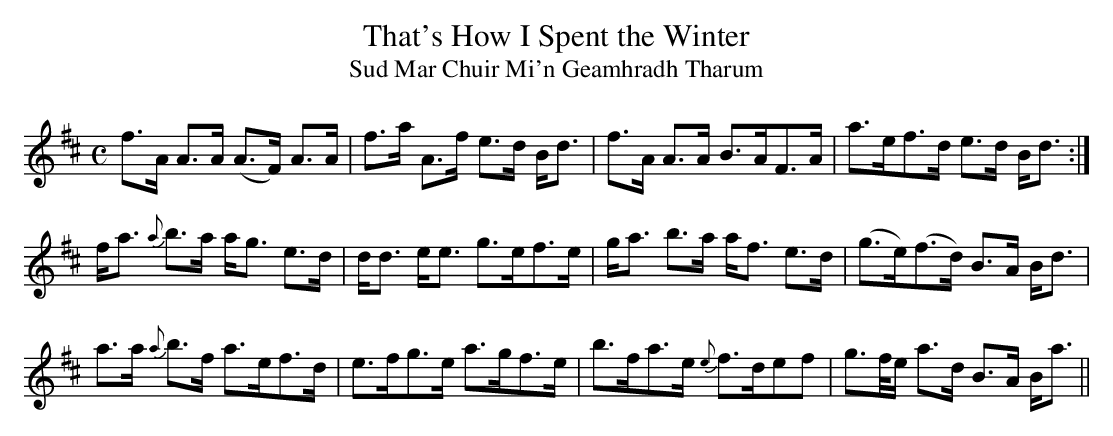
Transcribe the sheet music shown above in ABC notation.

X:1
T:That's How I Spent the Winter
T:Sud Mar Chuir Mi'n Geamhradh Tharum
M:C
L:1/8
K:D
f>A A>A (A>F) A>A|f>a A>f e>d B<d|f>A A>A B>AF>A|a>ef>d e>d B<d:|
f<a {a}b>a a<g e>d|d<d e<e g>ef>e|g<a b>a a<f e>d|(g>e)(f>d) B>A B<d|
a>a {a}b>f a>ef>d|e>fg>e a>gf>e|b>fa>e {e}f>def|g>f/e/ a>d B>A B<a||
